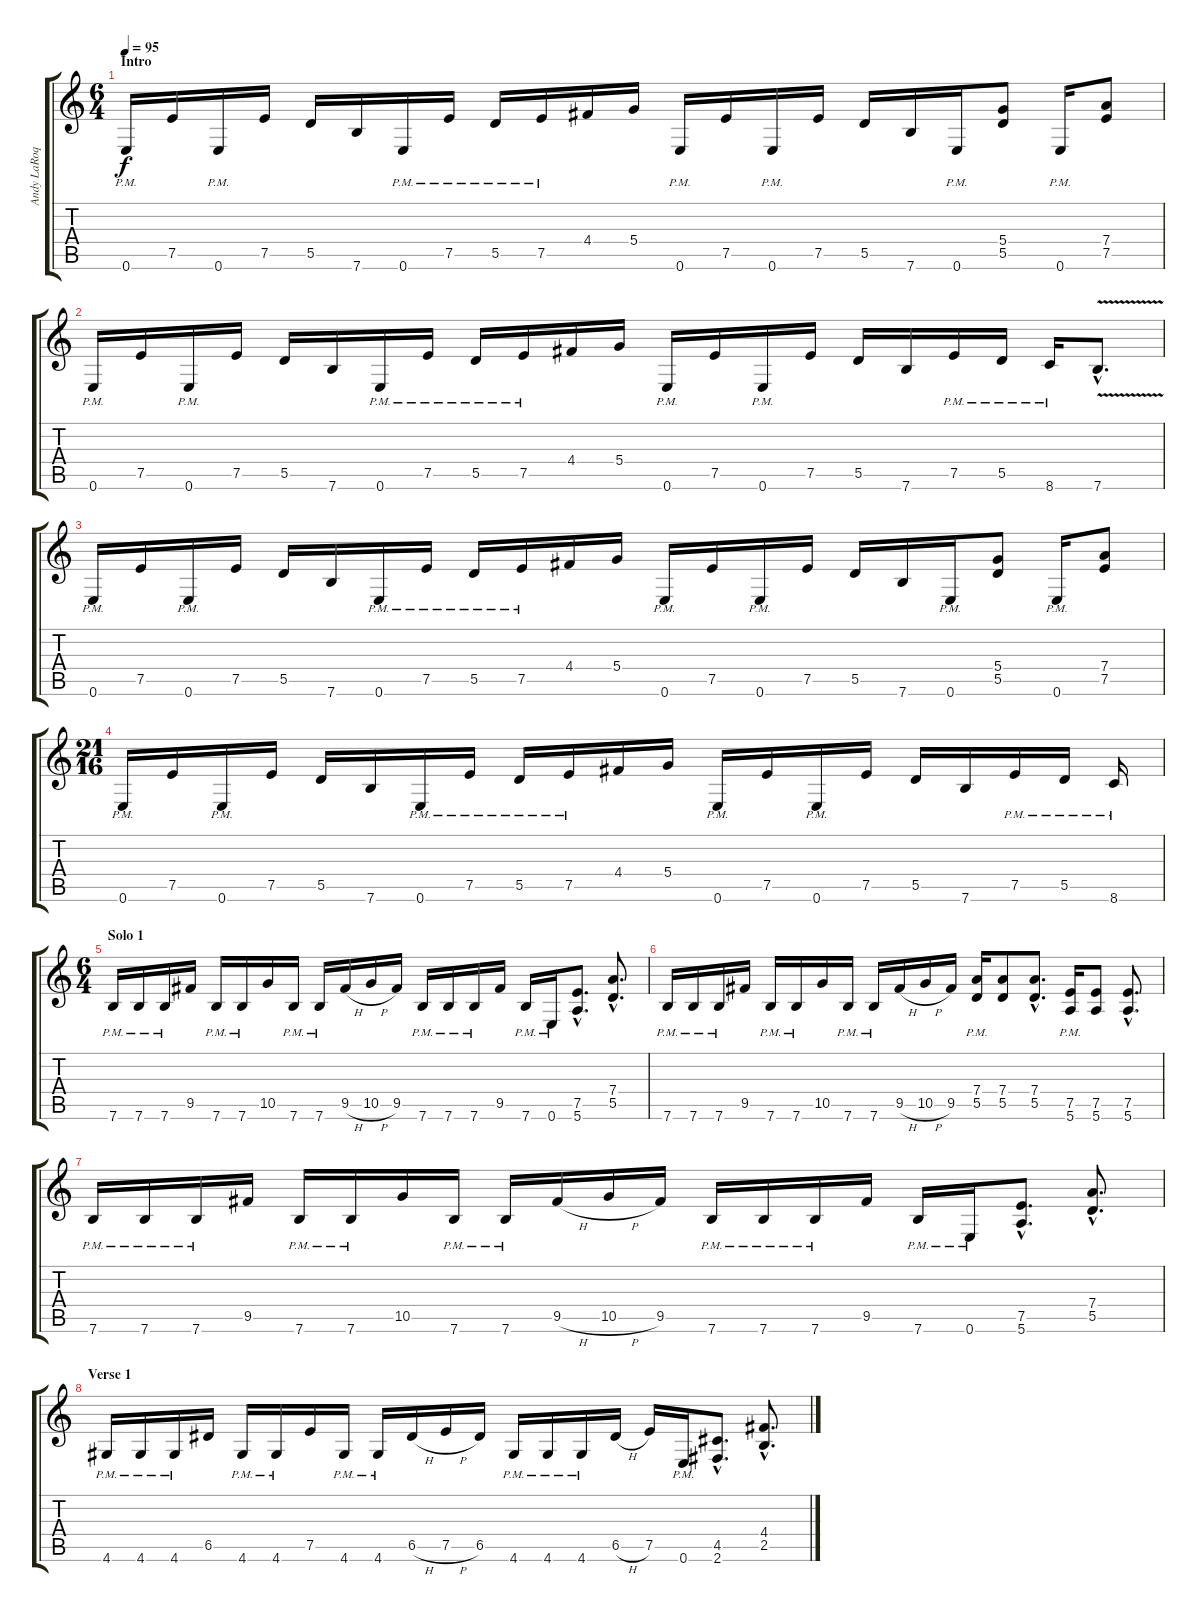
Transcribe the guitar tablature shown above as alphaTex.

\track ("Andy LaRoque" "Andy LaRoq") {instrument distortionguitar}
\staff {score tabs}
\tuning (E4 B3 G3 D3 A2 E2) {hide}
\ts (6 4)
\section ("" "Intro")
\tempo 95
\clef g2
\ks c
0.6{pm}.16{dy f instrument distortionguitar} 7.5.16 0.6{pm}.16 7.5.16 5.5.16 7.6.16 0.6{pm}.16 7.5{pm}.16 5.5{pm}.16 7.5{pm}.16 4.4.16 5.4.16 0.6{pm}.16 7.5.16 0.6{pm}.16 7.5.16 5.5.16 7.6.16 0.6{pm}.16 (5.4 5.5).8 0.6{pm}.16 (7.4 7.5).8 |
0.6{pm}.16 7.5.16 0.6{pm}.16 7.5.16 5.5.16 7.6.16 0.6{pm}.16 7.5{pm}.16 5.5{pm}.16 7.5{pm}.16 4.4.16 5.4.16 0.6{pm}.16 7.5.16 0.6{pm}.16 7.5.16 5.5.16 7.6.16 7.5{pm}.16 5.5{pm}.16 8.6{pm}.16 7.6{v hac}.8{d} |
0.6{pm}.16 7.5.16 0.6{pm}.16 7.5.16 5.5.16 7.6.16 0.6{pm}.16 7.5{pm}.16 5.5{pm}.16 7.5{pm}.16 4.4.16 5.4.16 0.6{pm}.16 7.5.16 0.6{pm}.16 7.5.16 5.5.16 7.6.16 0.6{pm}.16 (5.4 5.5).8 0.6{pm}.16 (7.4 7.5).8 |
\ts (21 16)
0.6{pm}.16 7.5.16 0.6{pm}.16 7.5.16 5.5.16 7.6.16 0.6{pm}.16 7.5{pm}.16 5.5{pm}.16 7.5{pm}.16 4.4.16 5.4.16 0.6{pm}.16 7.5.16 0.6{pm}.16 7.5.16 5.5.16 7.6.16 7.5{pm}.16 5.5{pm}.16 8.6{pm}.16 |
\ts (6 4)
\section ("" "Solo 1")
7.6{pm}.16 7.6{pm}.16 7.6{pm}.16 9.5.16 7.6{pm}.16 7.6{pm}.16 10.5.16 7.6{pm}.16 7.6{pm}.16 9.5{h}.16 10.5{h}.16 9.5.16 7.6{pm}.16 7.6{pm}.16 7.6{pm}.16 9.5.16 7.6{pm}.16 0.6{pm}.16 (7.5{hac} 5.6{hac}).8{d} (7.4{hac} 5.5{hac}).8{d} |
7.6{pm}.16 7.6{pm}.16 7.6{pm}.16 9.5.16 7.6{pm}.16 7.6{pm}.16 10.5.16 7.6{pm}.16 7.6{pm}.16 9.5{h}.16 10.5{h}.16 9.5.16 (7.4{pm} 5.5{pm}).16 (7.4 5.5).8 (7.4{hac} 5.5{hac}).8{d} (7.5{pm} 5.6{pm}).16 (7.5 5.6).8 (7.5{hac} 5.6{hac}).8{d} |
7.6{pm}.16 7.6{pm}.16 7.6{pm}.16 9.5.16 7.6{pm}.16 7.6{pm}.16 10.5.16 7.6{pm}.16 7.6{pm}.16 9.5{h}.16 10.5{h}.16 9.5.16 7.6{pm}.16 7.6{pm}.16 7.6{pm}.16 9.5.16 7.6{pm}.16 0.6{pm}.16 (7.5{hac} 5.6{hac}).8{d} (7.4{hac} 5.5{hac}).8{d} |
\section ("" "Verse 1")
4.6{pm}.16 4.6{pm}.16 4.6{pm}.16 6.5.16 4.6{pm}.16 4.6{pm}.16 7.5.16 4.6{pm}.16 4.6{pm}.16 6.5{h}.16 7.5{h}.16 6.5.16 4.6{pm}.16 4.6{pm}.16 4.6{pm}.16 6.5{h}.16 7.5.16 0.6{pm}.16 (4.5{hac} 2.6{hac}).8{d} (4.4{hac} 2.5{hac}).8{d}
